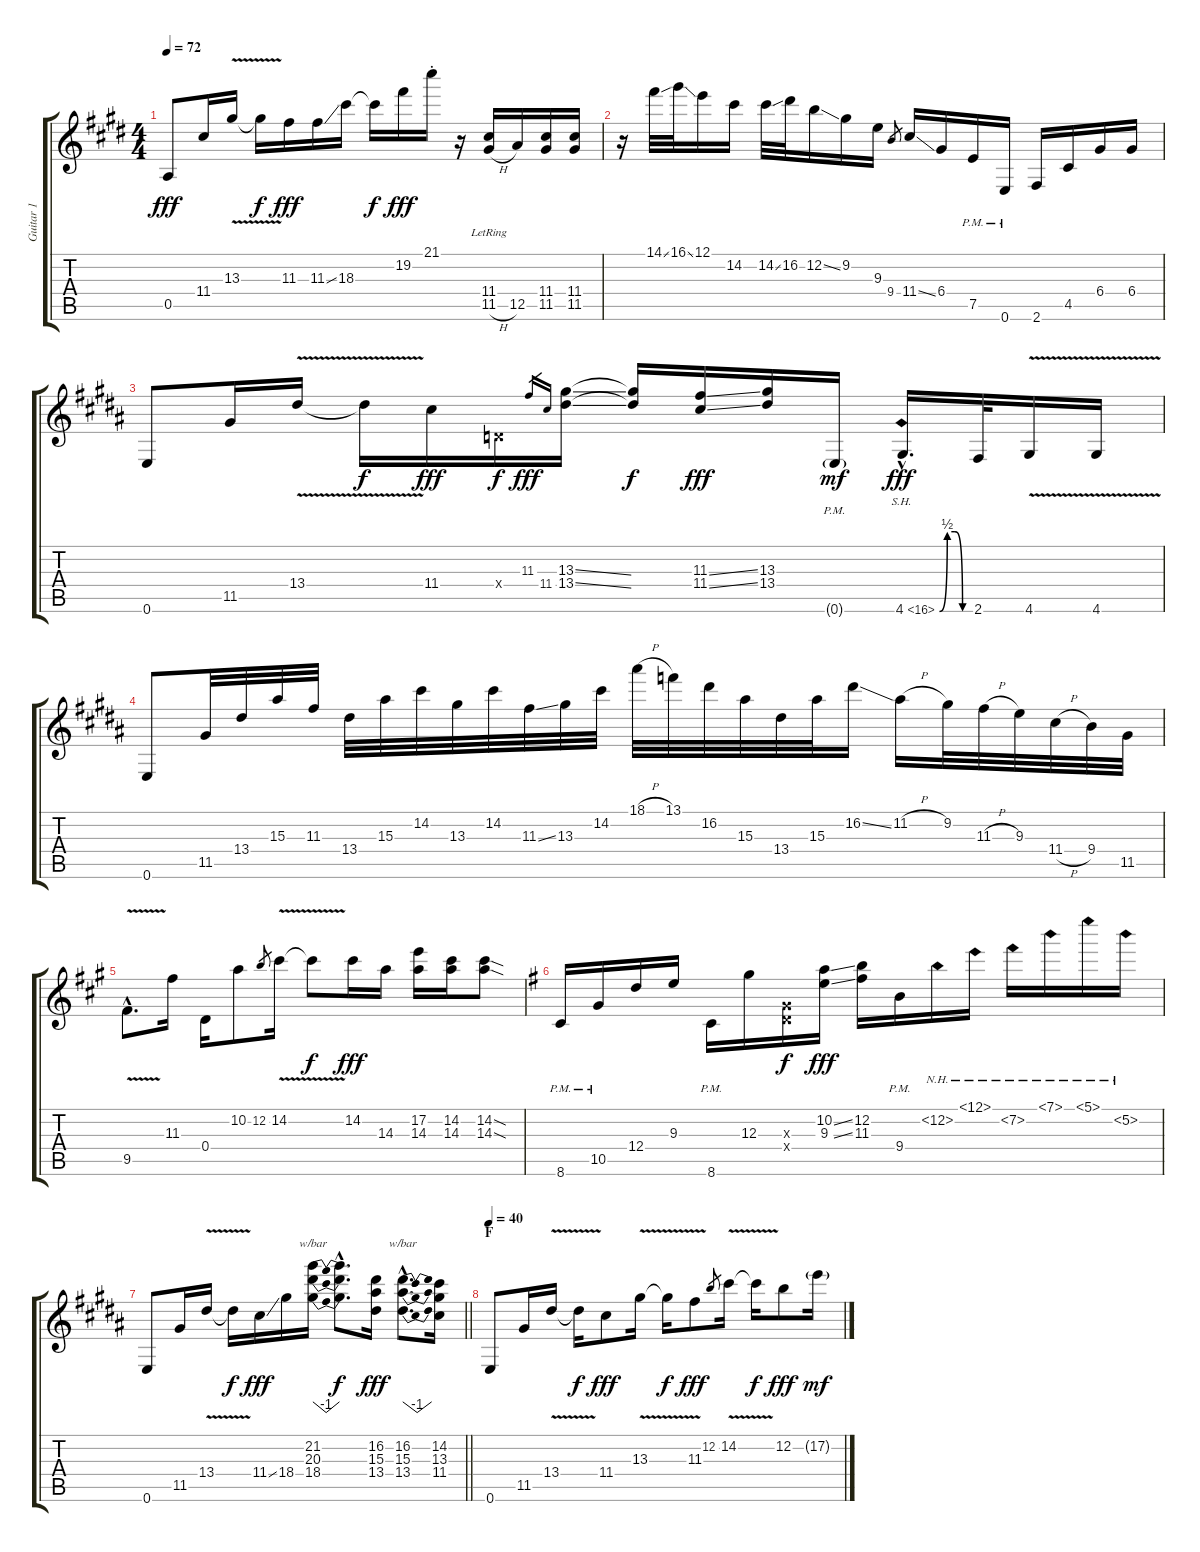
\track ("Guitar 1" "Guitar 1") {instrument overdrivenguitar}
\staff {score tabs}
\tuning (E4 B3 G3 D3 A2 E2) {hide}
\ts (4 4)
\tempo 72
\clef g2
\ks e
0.5.8{dy fff} 11.4.16 13.3{v}.16 13.3{t}.16{dy f} 11.3.16{dy fff} 11.3{ss}.16 18.3.16 18.3{t}.16{dy f} 19.2.16{dy fff} 21.1{st}.16 r.16 (11.4{lr} 11.5{h}).16 12.5.16 (11.4 11.5).16 (11.4 11.5).16 |
r.16 14.1{ss}.32 16.1{ss}.32 12.1.16 14.2.16 14.2{ss}.32 16.2.32 12.2{ss}.16 9.2.16 9.3.16 9.4.8{gr} 11.4{ss}.16 6.4.16 7.5{pm}.16 0.6{pm}.16 2.6.16 4.5.16 6.4.16 6.4.16 |
\ks b
0.6.8 11.5.16 13.4{v}.16 13.4{t}.16{dy f} 11.4.16{dy fff} 0.4{x}.16{dy f} 11.3.16{gr dy fff} 11.4.16{gr} (13.3{ss} 13.4{ss}).16 (13.3{t} 13.4{t}).16{dy f} (11.3{ss} 11.4{ss}).16{dy fff} (13.3 13.4).16 0.6{g pm}.16{dy mf} 4.6{be (custom 0 0 15 2 30 2 45 0 60 0) sh 12 hac}.16{d dy fff} 2.6.32 4.6{v}.16 4.6{v}.16 |
0.6.8 11.5.32 13.4.32 15.3.32 11.3.32 13.4.32 15.3.32 14.2.32 13.3.32 14.2.32 11.3{ss}.32 13.3.32 14.2.32 18.1{h}.32 13.1.32 16.2.32 15.3.32 13.4.32 15.3.32 16.2{ss}.16 11.2{h}.16 9.2.32 11.3{h}.32 9.3.32 11.4{h}.32 9.4.32 11.5.32 |
\ks a
9.5{v hac}.8{d} 11.3.16 0.4.16 10.2.8 12.2.8{gr} 14.2{v}.16 14.2{t}.8{dy f} 14.2.16{dy fff} 14.3.16 (17.2 14.3).16 (14.2 14.3).16 (14.2{sod} 14.3{sod}).8 |
\ks g
8.6{pm}.16 10.5{pm}.16 12.4.16 9.3.16 8.6{pm}.16 12.3.16 (0.3{x} 0.4{x}).16{dy f} (10.2{ss} 9.3{ss}).16{dy fff} (12.2 11.3).16 9.4{pm}.16 12.2{nh}.16 12.1{nh}.16 7.2{nh}.16 7.1{nh}.16 5.1{nh}.16 5.2{nh}.16 |
\barLineRight lightlight
\ks b
0.6.8 11.5.16 13.4{v}.16 13.4{t}.16{dy f} 11.4{ss}.16{dy fff} 18.4.16 (21.2 20.3 18.4).16{tbe (dip default 0 0 30 -4 60 0)} (21.2{hac t} 20.3{hac t} 18.4{hac t}).8{d dy f} (16.2 15.3 13.4).16{dy fff} (16.2{hac} 15.3{hac} 13.4{hac}).8{d tbe (dip default 0 0 30 -4 60 0)} (14.2 13.3 11.4).16 |
\section ("" "F")
\tempo 40
0.6.8 11.5.16 13.4{v}.16 13.4{t}.16{dy f} 11.4.8{dy fff} 13.3{v}.16 13.3{t}.16{dy f} 11.3{v}.8{dy fff} 12.2.8{gr} 14.2{v}.16 14.2{t}.16{dy f} 12.2.8{dy fff} 17.2{h g}.16{dy mf}
